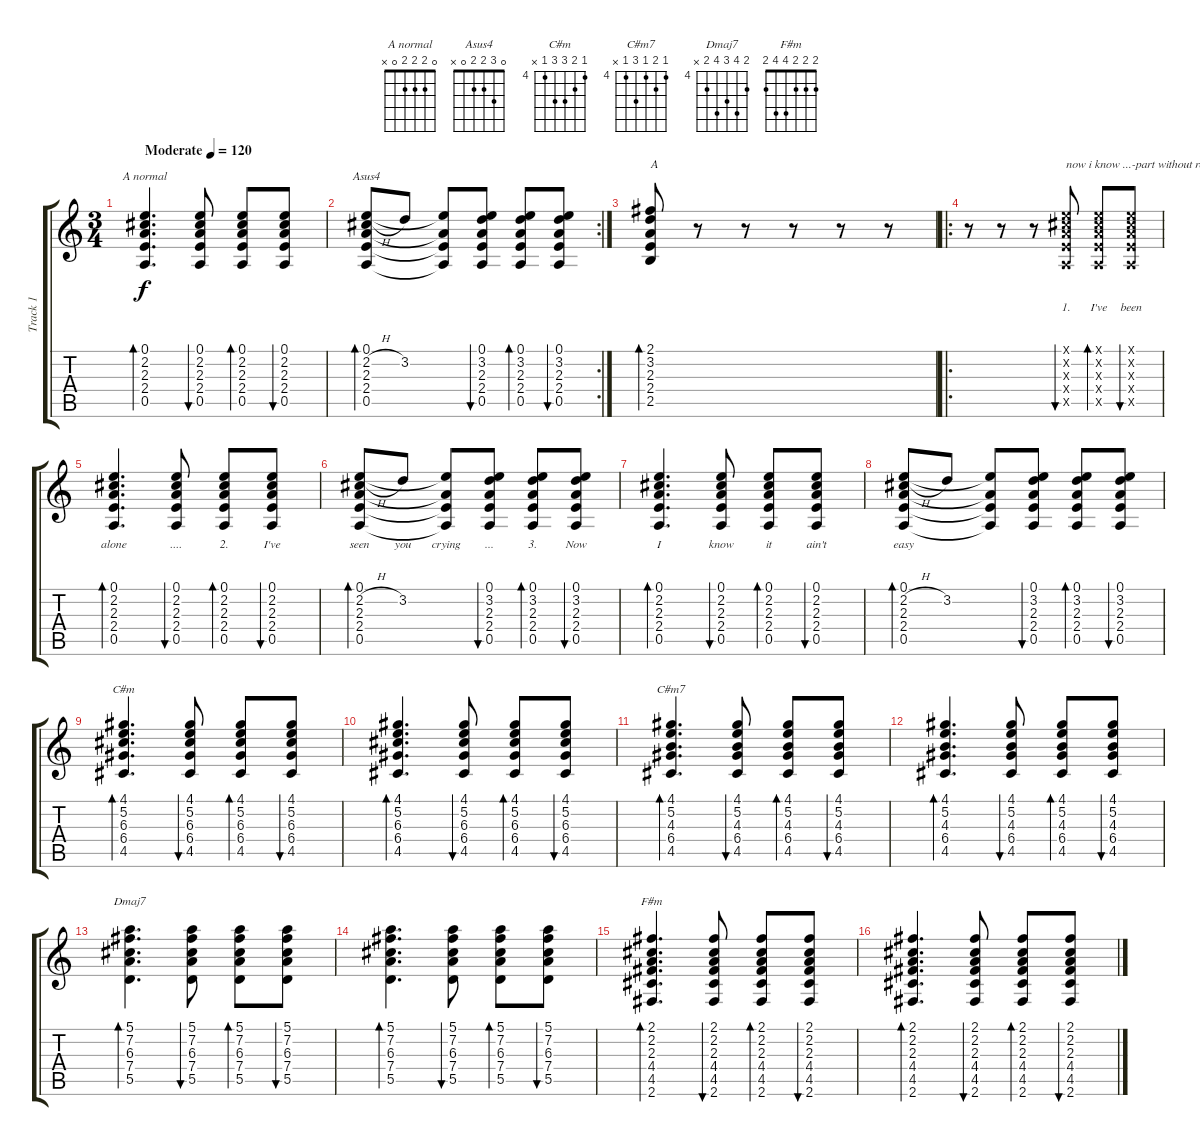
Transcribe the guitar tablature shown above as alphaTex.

\track ("Track 1" "Track 1") {instrument acousticguitarsteel}
\staff {score tabs}
\tuning (E4 B3 G3 D3 A2 E2) {hide}
\chord ("A normal" 0 2 2 2 0 x)
\chord ("Asus4" 0 3 2 2 0 x)
\chord ("C#m" 4 5 6 6 4 x) {firstfret 4}
\chord ("C#m7" 4 5 4 6 4 x) {firstfret 4}
\chord ("Dmaj7" 5 7 6 7 5 x) {firstfret 4}
\chord ("F#m" 2 2 2 4 4 2)
\ts (3 4)
\tempo (120 "Moderate")
\clef g2
\ks c
(0.1 2.2 2.3 2.4 0.5).4{d bd 120 ch "A normal" dy f instrument acousticguitarsteel} (0.1 2.2 2.3 2.4 0.5).8{bu 120} (0.1 2.2 2.3 2.4 0.5).8{bd 120} (0.1 2.2 2.3 2.4 0.5).8{bu 120} |
\rc 2
(0.1 2.2{h} 2.3 2.4 0.5).8{bd 120 ch "Asus4"} 3.2.8 (0.1{t} 2.3{t} 2.4{t} 0.5{t}).8 (0.1 3.2 2.3 2.4 0.5).8{bu 120} (0.1 3.2 2.3 2.4 0.5).8{bd 120} (0.1 3.2 2.3 2.4 0.5).8{bu 120} |
(2.1 3.2 2.3 2.4 2.5).8{bd 120 txt "A"} r.8 r.8 r.8 r.8 r.8 |
\ro
r.8 r.8 r.8 (0.1{x} 2.2{x} 2.3{x} 2.4{x} 0.5{x}).8{bu 120 txt "now i know ...-part without repetition" lyrics (0 "1.") lyrics (1 "") lyrics (2 "") lyrics (3 "") lyrics (4 "")} (0.1{x} 2.2{x} 2.3{x} 2.4{x} 0.5{x}).8{bd 120 lyrics (0 "I've") lyrics (1 "") lyrics (2 "") lyrics (3 "") lyrics (4 "")} (0.1{x} 2.2{x} 2.3{x} 2.4{x} 0.5{x}).8{bu 120 lyrics (0 "been") lyrics (1 "") lyrics (2 "") lyrics (3 "") lyrics (4 "")} |
(0.1 2.2 2.3 2.4 0.5).4{d bd 120 lyrics (0 "alone") lyrics (1 "") lyrics (2 "") lyrics (3 "") lyrics (4 "")} (0.1 2.2 2.3 2.4 0.5).8{bu 120 lyrics (0 "....") lyrics (1 "") lyrics (2 "") lyrics (3 "") lyrics (4 "")} (0.1 2.2 2.3 2.4 0.5).8{bd 120 lyrics (0 "2.") lyrics (1 "") lyrics (2 "") lyrics (3 "") lyrics (4 "")} (0.1 2.2 2.3 2.4 0.5).8{bu 120 lyrics (0 "I've") lyrics (1 "") lyrics (2 "") lyrics (3 "") lyrics (4 "")} |
(0.1 2.2{h} 2.3 2.4 0.5).8{bd 120 lyrics (0 "seen") lyrics (1 "") lyrics (2 "") lyrics (3 "") lyrics (4 "")} 3.2.8{lyrics (0 "you") lyrics (1 "") lyrics (2 "") lyrics (3 "") lyrics (4 "")} (0.1{t} 2.3{t} 2.4{t} 0.5{t}).8{lyrics (0 "crying") lyrics (1 "") lyrics (2 "") lyrics (3 "") lyrics (4 "")} (0.1 3.2 2.3 2.4 0.5).8{bu 120 lyrics (0 "...") lyrics (1 "") lyrics (2 "") lyrics (3 "") lyrics (4 "")} (0.1 3.2 2.3 2.4 0.5).8{bd 120 lyrics (0 "3.") lyrics (1 "") lyrics (2 "") lyrics (3 "") lyrics (4 "")} (0.1 3.2 2.3 2.4 0.5).8{bu 120 lyrics (0 "Now") lyrics (1 "") lyrics (2 "") lyrics (3 "") lyrics (4 "")} |
(0.1 2.2 2.3 2.4 0.5).4{d bd 120 lyrics (0 "I") lyrics (1 "") lyrics (2 "") lyrics (3 "") lyrics (4 "")} (0.1 2.2 2.3 2.4 0.5).8{bu 120 lyrics (0 "know") lyrics (1 "") lyrics (2 "") lyrics (3 "") lyrics (4 "")} (0.1 2.2 2.3 2.4 0.5).8{bd 120 lyrics (0 "it") lyrics (1 "") lyrics (2 "") lyrics (3 "") lyrics (4 "")} (0.1 2.2 2.3 2.4 0.5).8{bu 120 lyrics (0 "ain't") lyrics (1 "") lyrics (2 "") lyrics (3 "") lyrics (4 "")} |
(0.1 2.2{h} 2.3 2.4 0.5).8{bd 120 lyrics (0 "easy") lyrics (1 "") lyrics (2 "") lyrics (3 "") lyrics (4 "")} 3.2.8 (0.1{t} 2.3{t} 2.4{t} 0.5{t}).8 (0.1 3.2 2.3 2.4 0.5).8{bu 120} (0.1 3.2 2.3 2.4 0.5).8{bd 120} (0.1 3.2 2.3 2.4 0.5).8{bu 120} |
(4.1 5.2 6.3 6.4 4.5).4{d bd 120 ch "C#m"} (4.1 5.2 6.3 6.4 4.5).8{bu 120} (4.1 5.2 6.3 6.4 4.5).8{bd 120} (4.1 5.2 6.3 6.4 4.5).8{bu 120} |
(4.1 5.2 6.3 6.4 4.5).4{d bd 120} (4.1 5.2 6.3 6.4 4.5).8{bu 120} (4.1 5.2 6.3 6.4 4.5).8{bd 120} (4.1 5.2 6.3 6.4 4.5).8{bu 120} |
(4.1 5.2 4.3 6.4 4.5).4{d bd 120 ch "C#m7"} (4.1 5.2 4.3 6.4 4.5).8{bu 120} (4.1 5.2 4.3 6.4 4.5).8{bd 120} (4.1 5.2 4.3 6.4 4.5).8{bu 120} |
(4.1 5.2 4.3 6.4 4.5).4{d bd 120} (4.1 5.2 4.3 6.4 4.5).8{bu 120} (4.1 5.2 4.3 6.4 4.5).8{bd 120} (4.1 5.2 4.3 6.4 4.5).8{bu 120} |
(5.1 7.2 6.3 7.4 5.5).4{d bd 120 ch "Dmaj7"} (5.1 7.2 6.3 7.4 5.5).8{bu 120} (5.1 7.2 6.3 7.4 5.5).8{bd 120} (5.1 7.2 6.3 7.4 5.5).8{bu 120} |
(5.1 7.2 6.3 7.4 5.5).4{d bd 120} (5.1 7.2 6.3 7.4 5.5).8{bu 120} (5.1 7.2 6.3 7.4 5.5).8{bd 120} (5.1 7.2 6.3 7.4 5.5).8{bu 120} |
(2.1 2.2 2.3 4.4 4.5 2.6).4{d bd 120 ch "F#m"} (2.1 2.2 2.3 4.4 4.5 2.6).8{bu 120} (2.1 2.2 2.3 4.4 4.5 2.6).8{bd 120} (2.1 2.2 2.3 4.4 4.5 2.6).8{bu 120} |
(2.1 2.2 2.3 4.4 4.5 2.6).4{d bd 120} (2.1 2.2 2.3 4.4 4.5 2.6).8{bu 120} (2.1 2.2 2.3 4.4 4.5 2.6).8{bd 120} (2.1 2.2 2.3 4.4 4.5 2.6).8{bu 120}
